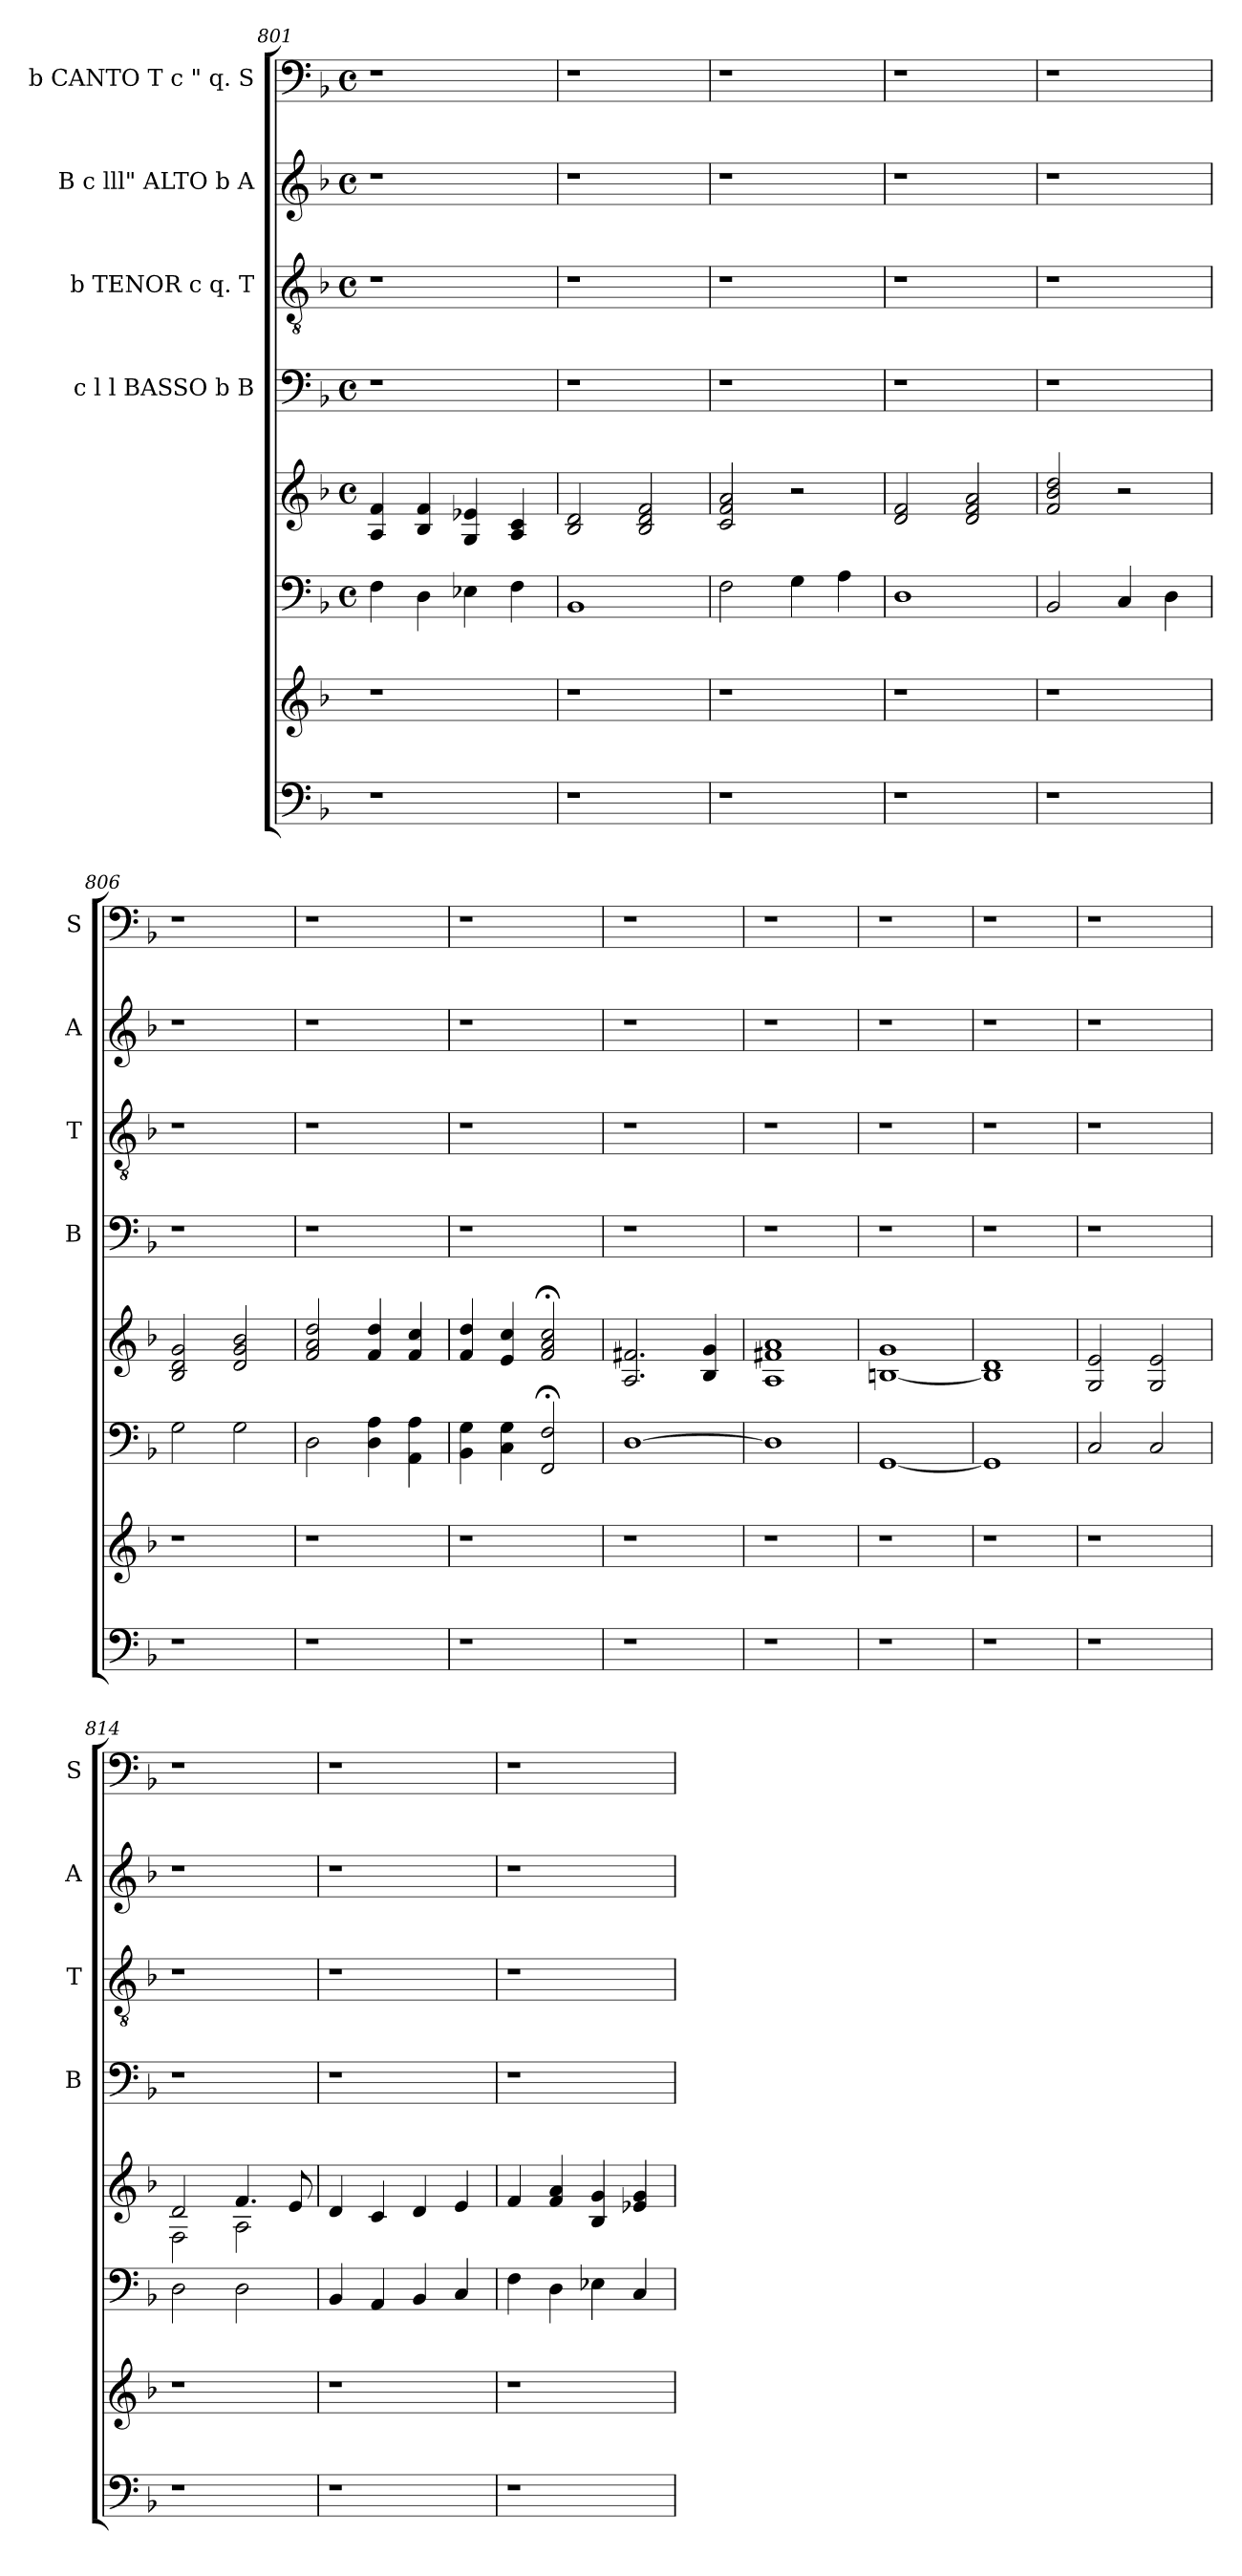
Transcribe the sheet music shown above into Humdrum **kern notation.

**kern	**kern	**kern	**kern	**kern	**kern	**kern	**kern
*part7	*part7	*part6	*part5	*part4	*part3	*part2	*part1
*staff8	*staff7	*staff6	*staff5	*staff4	*staff3	*staff2	*staff1
*	*	*	*	*I"c l l BASSO b B	*I"b TENOR c q. T	*I"B c lll" ALTO b A	*I"b CANTO T c " q. S
*	*	*	*	*I'B	*I'T	*I'A	*I'S
!!LO:LB:g=z
*clefF4	*clefG2	*clefF4	*clefG2	*clefF4	*clefGv2	*clefG2	*clefF4
*k[b-]	*k[b-]	*k[b-]	*k[b-]	*k[b-]	*k[b-]	*k[b-]	*k[b-]
*F:	*F:	*F:	*F:	*F:	*F:	*F:	*F:
*	*	*M4/4	*M4/4	*M4/4	*M4/4	*M4/4	*M4/4
*	*	*met(c)	*met(c)	*met(c)	*met(c)	*met(c)	*met(c)
=801	=801	=801	=801	=801	=801	=801	=801
1r	1r	4F\	4A/ 4f/	1r	1r	1r	1r
.	.	4D\	4B-/ 4f/	.	.	.	.
.	.	4E-X\	4G/ 4e-X/	.	.	.	.
.	.	4F\	4A/ 4c/	.	.	.	.
=802	=802	=802	=802	=802	=802	=802	=802
1r	1r	1BB-	2B-/ 2d/	1r	1r	1r	1r
.	.	.	2B-/ 2d/ 2f/	.	.	.	.
=803	=803	=803	=803	=803	=803	=803	=803
1r	1r	2F\	2c/ 2f/ 2a/	1r	1r	1r	1r
.	.	4G\	2r	.	.	.	.
.	.	4A\	.	.	.	.	.
=804	=804	=804	=804	=804	=804	=804	=804
1r	1r	1D	2d/ 2f/	1r	1r	1r	1r
.	.	.	2d/ 2f/ 2a/	.	.	.	.
=805	=805	=805	=805	=805	=805	=805	=805
1r	1r	2BB-/	2f/ 2b-/ 2dd/	1r	1r	1r	1r
.	.	4C/	2r	.	.	.	.
.	.	4D\	.	.	.	.	.
!!LO:LB:g=z
=806	=806	=806	=806	=806	=806	=806	=806
1r	1r	2G\	2B-/ 2d/ 2g/	1r	1r	1r	1r
.	.	2G\	2d/ 2g/ 2b-/	.	.	.	.
=807	=807	=807	=807	=807	=807	=807	=807
1r	1r	2D\	2f/ 2a/ 2dd/	1r	1r	1r	1r
.	.	4D\ 4A\	4f/ 4dd/	.	.	.	.
.	.	4AA\ 4A\	4f/ 4cc/	.	.	.	.
=808	=808	=808	=808	=808	=808	=808	=808
1r	1r	4BB-\ 4G\	4f/ 4dd/	1r	1r	1r	1r
.	.	4C\ 4G\	4e/ 4cc/	.	.	.	.
.	.	2FF/; 2F/;	2f/; 2a/; 2cc/;	.	.	.	.
=809	=809	=809	=809	=809	=809	=809	=809
1r	1r	[>1D	2.A/ 2.f#X/	1r	1r	1r	1r
.	.	.	4B-/ 4g/	.	.	.	.
=810	=810	=810	=810	=810	=810	=810	=810
1r	1r	1D]	1A 1f#X 1a	1r	1r	1r	1r
=811	=811	=811	=811	=811	=811	=811	=811
1r	1r	[<1GG	[<1Bn 1g	1r	1r	1r	1r
=812	=812	=812	=812	=812	=812	=812	=812
1r	1r	1GG]	1B] 1d	1r	1r	1r	1r
!!LO:PB:g=z
=813	=813	=813	=813	=813	=813	=813	=813
1r	1r	2C/	2G/ 2e/	1r	1r	1r	1r
.	.	2C/	2G/ 2e/	.	.	.	.
=814	=814	=814	=814	=814	=814	=814	=814
*	*	*	*^	*	*	*	*
1r	1r	2D\	2d/	2F\	1r	1r	1r	1r
.	.	2D\	4.f/	2A\	.	.	.	.
.	.	.	8e/	.	.	.	.	.
*	*	*	*v	*v	*	*	*	*
=815	=815	=815	=815	=815	=815	=815	=815
1r	1r	4BB-/	4d/	1r	1r	1r	1r
.	.	4AA/	4c/	.	.	.	.
.	.	4BB-/	4d/	.	.	.	.
.	.	4C/	4e/	.	.	.	.
=816	=816	=816	=816	=816	=816	=816	=816
1r	1r	4F\	4f/	1r	1r	1r	1r
.	.	4D\	4f/ 4a/	.	.	.	.
.	.	4E-X\	4B-/ 4g/	.	.	.	.
.	.	4C/	4e-X/ 4g/	.	.	.	.
=	=	=	=	=	=	=	=
*-	*-	*-	*-	*-	*-	*-	*-
